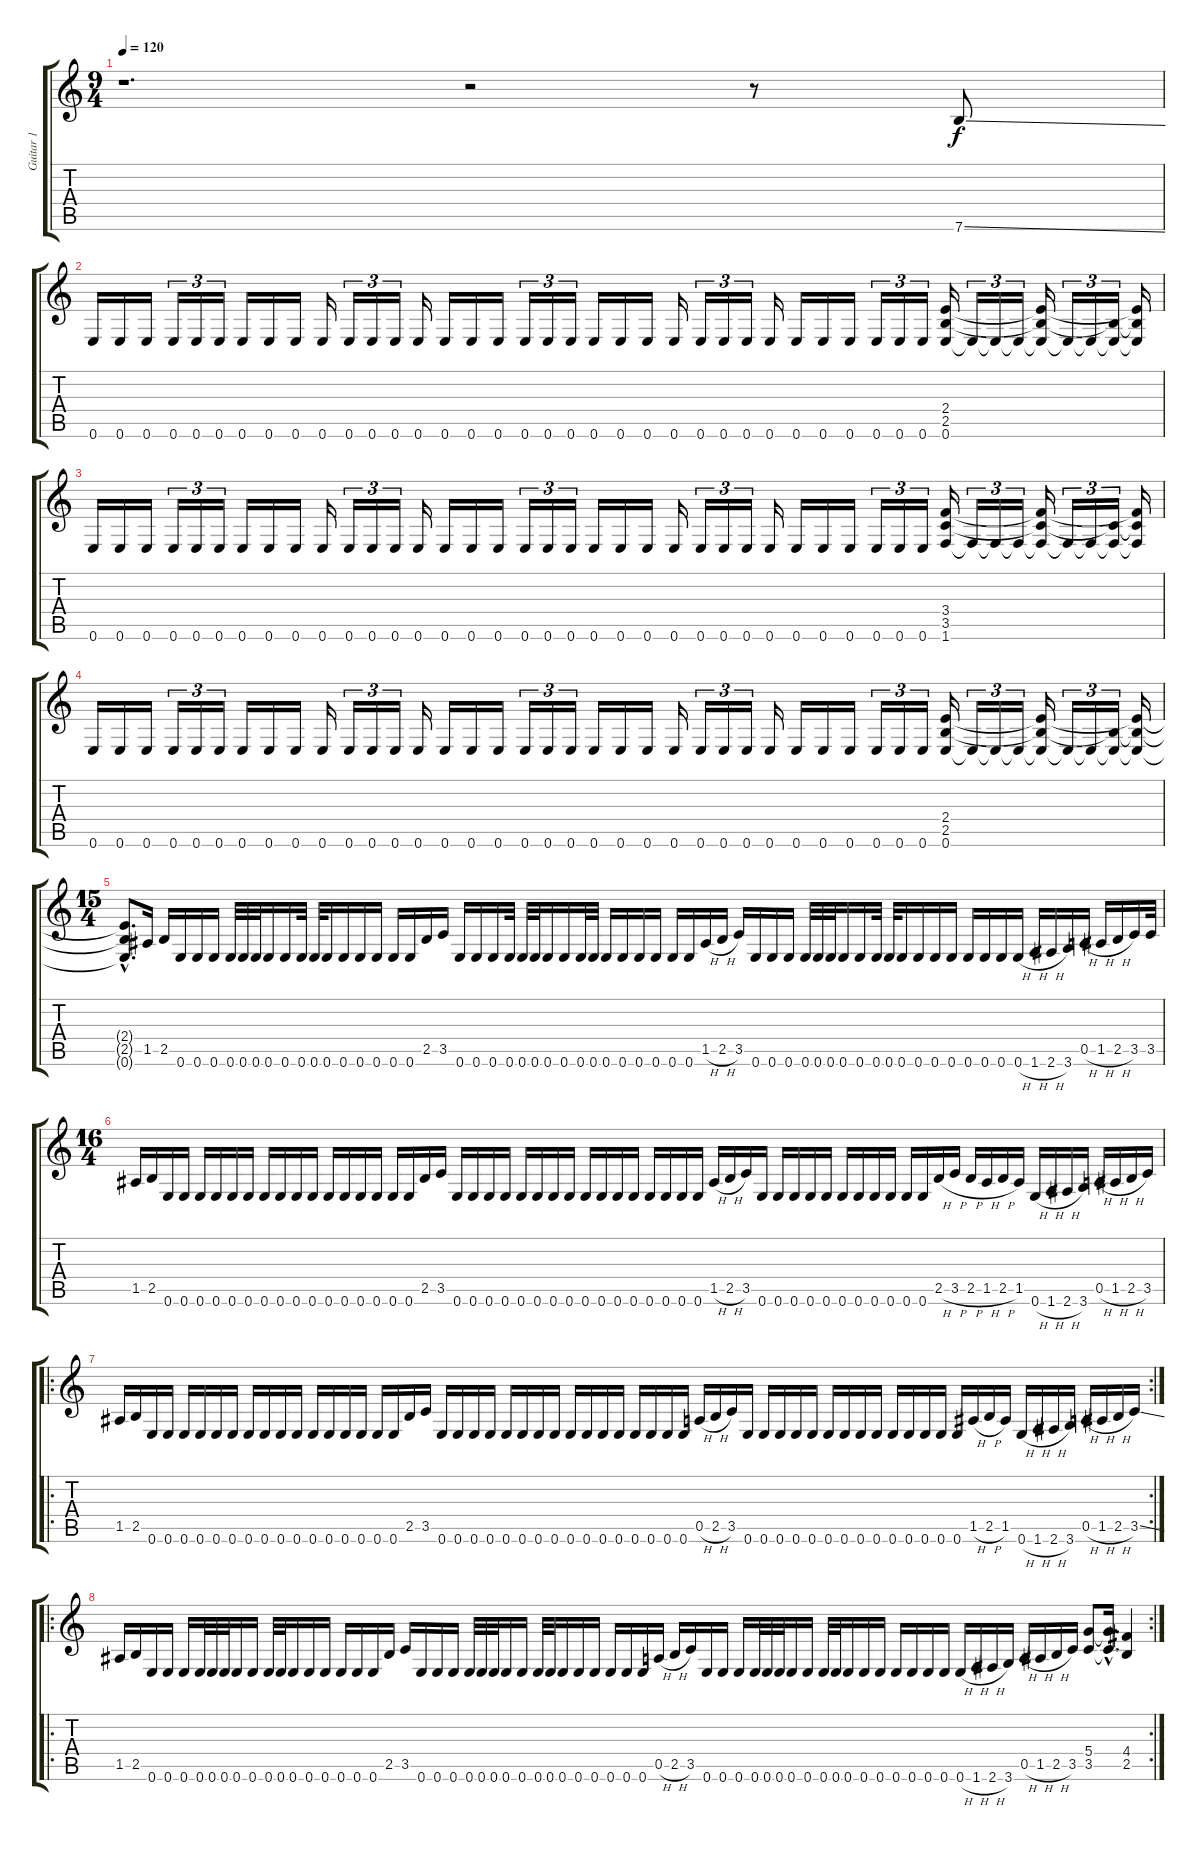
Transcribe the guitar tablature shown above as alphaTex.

\track ("Guitar 1" "Guitar 1") {instrument distortionguitar}
\staff {score tabs}
\tuning (E4 B3 G3 D3 A2 E2) {hide}
\ts (9 4)
\tempo 120
\clef g2
\ks c
r.1{d dy f instrument distortionguitar} r.2 r.8 7.6{ss}.8 |
0.6.16 0.6.16 0.6.16 0.6.16{tu (3 2)} 0.6.16{tu (3 2)} 0.6.16{tu (3 2)} 0.6.16 0.6.16 0.6.16 0.6.16 0.6.16{tu (3 2)} 0.6.16{tu (3 2)} 0.6.16{tu (3 2)} 0.6.16 0.6.16 0.6.16 0.6.16 0.6.16{tu (3 2)} 0.6.16{tu (3 2)} 0.6.16{tu (3 2)} 0.6.16 0.6.16 0.6.16 0.6.16 0.6.16{tu (3 2)} 0.6.16{tu (3 2)} 0.6.16{tu (3 2)} 0.6.16 0.6.16 0.6.16 0.6.16 0.6.16{tu (3 2)} 0.6.16{tu (3 2)} 0.6.16{tu (3 2)} (2.4 2.5 0.6).16 0.6{t}.16{tu (3 2)} 0.6{t}.16{tu (3 2)} 0.6{t}.16{tu (3 2)} (2.4{t} 2.5{t} 0.6{t}).16 0.6{t}.16{tu (3 2)} 0.6{t}.16{tu (3 2)} (2.5{t} 0.6{t}).16{tu (3 2)} (2.4{t} 2.5{t} 0.6{t}).16 |
0.6.16 0.6.16 0.6.16 0.6.16{tu (3 2)} 0.6.16{tu (3 2)} 0.6.16{tu (3 2)} 0.6.16 0.6.16 0.6.16 0.6.16 0.6.16{tu (3 2)} 0.6.16{tu (3 2)} 0.6.16{tu (3 2)} 0.6.16 0.6.16 0.6.16 0.6.16 0.6.16{tu (3 2)} 0.6.16{tu (3 2)} 0.6.16{tu (3 2)} 0.6.16 0.6.16 0.6.16 0.6.16 0.6.16{tu (3 2)} 0.6.16{tu (3 2)} 0.6.16{tu (3 2)} 0.6.16 0.6.16 0.6.16 0.6.16 0.6.16{tu (3 2)} 0.6.16{tu (3 2)} 0.6.16{tu (3 2)} (3.4 3.5 1.6).16 1.6{t}.16{tu (3 2)} 1.6{t}.16{tu (3 2)} 1.6{t}.16{tu (3 2)} (3.4{t} 3.5{t} 1.6{t}).16 1.6{t}.16{tu (3 2)} 1.6{t}.16{tu (3 2)} (3.5{t} 1.6{t}).16{tu (3 2)} (3.4{t} 3.5{t} 1.6{t}).16 |
0.6.16 0.6.16 0.6.16 0.6.16{tu (3 2)} 0.6.16{tu (3 2)} 0.6.16{tu (3 2)} 0.6.16 0.6.16 0.6.16 0.6.16 0.6.16{tu (3 2)} 0.6.16{tu (3 2)} 0.6.16{tu (3 2)} 0.6.16 0.6.16 0.6.16 0.6.16 0.6.16{tu (3 2)} 0.6.16{tu (3 2)} 0.6.16{tu (3 2)} 0.6.16 0.6.16 0.6.16 0.6.16 0.6.16{tu (3 2)} 0.6.16{tu (3 2)} 0.6.16{tu (3 2)} 0.6.16 0.6.16 0.6.16 0.6.16 0.6.16{tu (3 2)} 0.6.16{tu (3 2)} 0.6.16{tu (3 2)} (2.4 2.5 0.6).16 0.6{t}.16{tu (3 2)} 0.6{t}.16{tu (3 2)} 0.6{t}.16{tu (3 2)} (2.4{t} 2.5{t} 0.6{t}).16 0.6{t}.16{tu (3 2)} 0.6{t}.16{tu (3 2)} (2.5{t} 0.6{t}).16{tu (3 2)} (2.4{t} 2.5{t} 0.6{t}).16 |
\ts (15 4)
(2.4{hac t} 2.5{hac t} 0.6{hac t}).8{d} 1.5.16 2.5.16 0.6.16 0.6.16 0.6.16 0.6.32 0.6.32 0.6.32 0.6.16 0.6.16 0.6.32 0.6.32 0.6.16 0.6.16 0.6.16 0.6.16 0.6.16 0.6.16 2.5.16 3.5.16 0.6.16 0.6.16 0.6.16 0.6.32 0.6.32 0.6.32 0.6.16 0.6.16 0.6.32 0.6.32 0.6.16 0.6.16 0.6.16 0.6.16 0.6.16 0.6.16 1.5{h}.16 2.5{h}.16 3.5.16 0.6.16 0.6.16 0.6.16 0.6.32 0.6.32 0.6.32 0.6.16 0.6.16 0.6.32 0.6.32 0.6.16 0.6.16 0.6.16 0.6.16 0.6.16 0.6.16 0.6.16 0.6{h}.16 1.6{h}.16 2.6{h}.16 3.6.16 0.5{h}.16 1.5{h}.16 2.5{h}.16 3.5.16 3.5.32 |
\ts (16 4)
1.5.16 2.5.16 0.6.16 0.6.16 0.6.16 0.6.16 0.6.16 0.6.16 0.6.16 0.6.16 0.6.16 0.6.16 0.6.16 0.6.16 0.6.16 0.6.16 0.6.16 0.6.16 2.5.16 3.5.16 0.6.16 0.6.16 0.6.16 0.6.16 0.6.16 0.6.16 0.6.16 0.6.16 0.6.16 0.6.16 0.6.16 0.6.16 0.6.16 0.6.16 0.6.16 0.6.16 1.5{h}.16 2.5{h}.16 3.5.16 0.6.16 0.6.16 0.6.16 0.6.16 0.6.16 0.6.16 0.6.16 0.6.16 0.6.16 0.6.16 0.6.16 2.5{h}.16 3.5{h}.16 2.5{h}.16 1.5{h}.16 2.5{h}.16 1.5.16 0.6{h}.16 1.6{h}.16 2.6{h}.16 3.6.16 0.5{h}.16 1.5{h}.16 2.5{h}.16 3.5.16 |
\ro
\rc 2
1.5.16{volume 14} 2.5.16 0.6.16 0.6.16 0.6.16 0.6.16 0.6.16 0.6.16 0.6.16 0.6.16 0.6.16 0.6.16 0.6.16 0.6.16 0.6.16 0.6.16 0.6.16 0.6.16 2.5.16 3.5.16 0.6.16 0.6.16 0.6.16 0.6.16 0.6.16 0.6.16 0.6.16 0.6.16 0.6.16 0.6.16 0.6.16 0.6.16 0.6.16 0.6.16 0.6.16 0.6.16 0.5{h}.16 2.5{h}.16 3.5.16 0.6.16 0.6.16 0.6.16 0.6.16 0.6.16 0.6.16 0.6.16 0.6.16 0.6.16 0.6.16 0.6.16 0.6.16 0.6.16 0.6.16 1.5{h}.16 2.5{h}.16 1.5.16 0.6{h}.16 1.6{h}.16 2.6{h}.16 3.6.16 0.5{h}.16 1.5{h}.16 2.5{h}.16 3.5{ss}.16 |
\ro
\rc 2
1.5.16 2.5.16 0.6.16 0.6.16 0.6.16 0.6.32 0.6.32 0.6.32 0.6.16 0.6.16 0.6.32 0.6.32 0.6.16 0.6.16 0.6.16 0.6.16 0.6.16 0.6.16 2.5.16 3.5.16 0.6.16 0.6.16 0.6.16 0.6.32 0.6.32 0.6.32 0.6.16 0.6.16 0.6.32 0.6.32 0.6.16 0.6.16 0.6.16 0.6.16 0.6.16 0.6.16 0.5{h}.16 2.5{h}.16 3.5.16 0.6.16 0.6.16 0.6.16 0.6.32 0.6.32 0.6.32 0.6.16 0.6.16 0.6.32 0.6.32 0.6.16 0.6.16 0.6.16 0.6.16 0.6.16 0.6.16 0.6.16 0.6{h}.16 1.6{h}.16 2.6{h}.16 3.6.16 0.5{h}.16 1.5{h}.16 2.5{h}.16 3.5.16 (5.4 3.5).8 (5.4{hac t} 3.5{hac t}).16{d} (4.4 2.5).4
